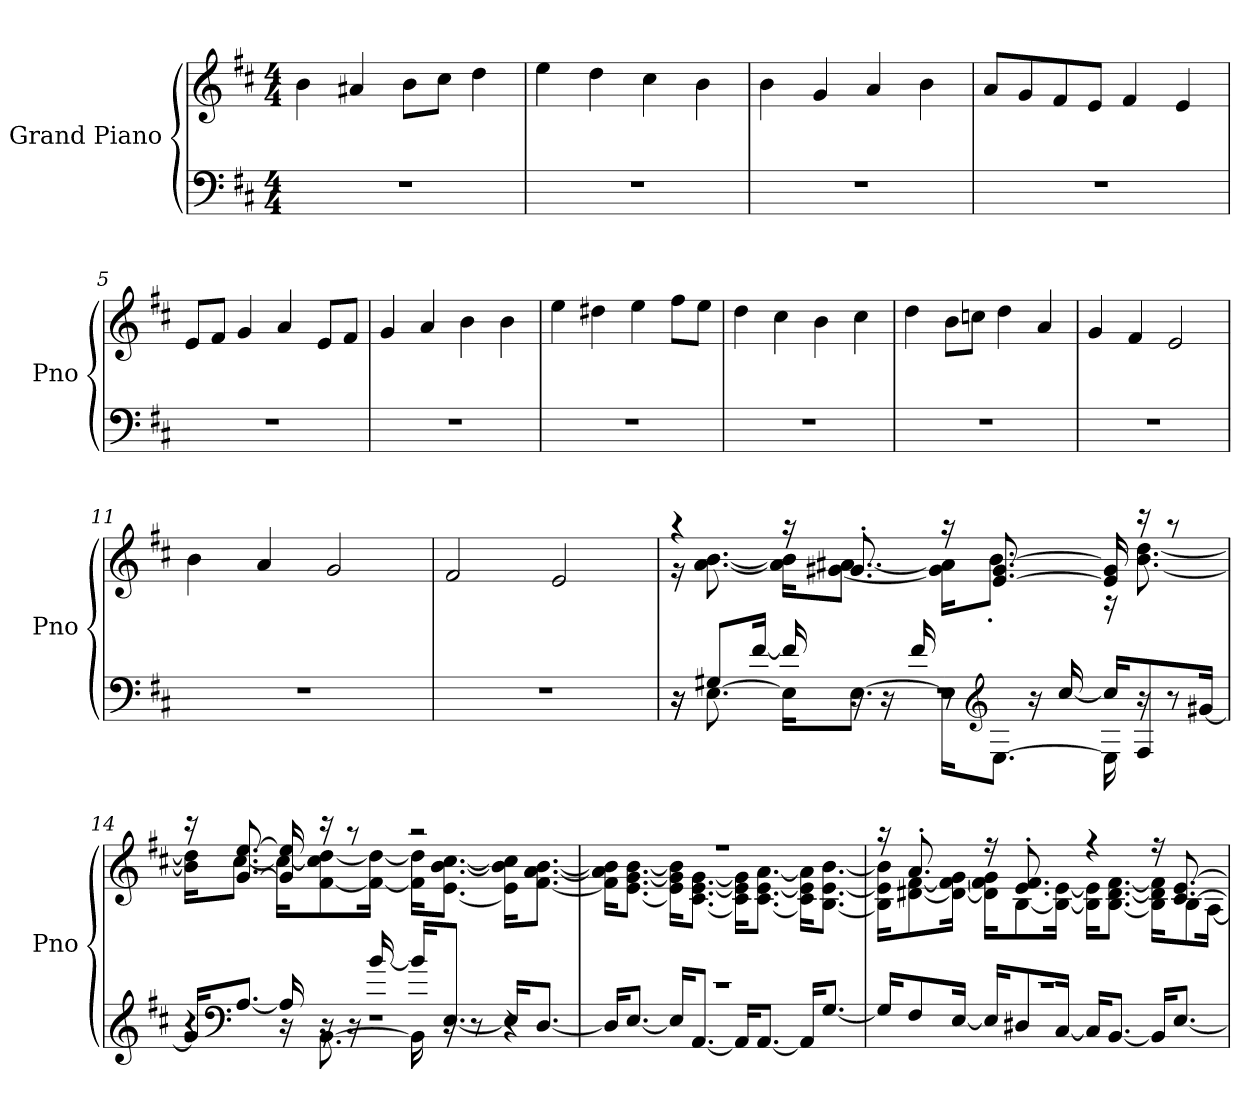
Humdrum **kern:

**kern	**kern
*part1	*part1
*staff2	*staff1
*I"Grand Piano	*
*I'Pno	*
*clefF4	*clefG2
*k[f#c#]	*k[f#c#]
*M4/4	*M4/4
*MM120	*MM120
=1	=1
1r	4b\
.	4a#X/
.	8b\L
.	8cc#\J
.	4dd\
=2	=2
1r	4ee\
.	4dd\
.	4cc#\
.	4b\
=3	=3
1r	4b\
.	4g/
.	4a/
.	4b\
=4	=4
1r	8a/L
.	8g/
.	8f#/
.	8e/J
.	4f#/
.	4e/
=5	=5
1r	8e/L
.	8f#/J
.	4g/
.	4a/
.	8e/L
.	8f#/J
=6	=6
1r	4g/
.	4a/
.	4b\
.	4b\
=7	=7
1r	4ee\
.	4dd#X\
.	4ee\
.	8ff#\L
.	8ee\J
=8	=8
1r	4dd\
.	4cc#\
.	4b\
.	4cc#\
!!LO:LB:g=z
=9	=9
1r	4dd\
.	8b\L
.	8ccn\J
.	4dd\
.	4a/
=10	=10
1r	4g/
.	4f#/
.	2e/
=11	=11
1r	4b\
.	4a/
.	2g/
=12	=12
1r	2f#/
.	2e/
=13	=13
*^	*^
*	*^	*	*
1r	16r	16r	4r	16r
.	8G#X'/L	[8.E\	.	[8.a\ [8.b\
.	[16f#/Jk	.	.	.
.	16f#/]	16E\KL]	16r	16a\] 16b\]KL
.	16r	[8.E\J	8.g'/	[8.g#X\ [8.a#X\J
.	16r	.	.	.
.	16f#/	.	.	.
.	8r	16E\KL]	16r	16g#\] 16a#\]KL
*clefG2	*	*	*	*
.	.	[8.E\J	[8.e/ [8.g#/	8.b'\J
.	16r	.	.	.
.	[16cc#/	.	.	.
.	16cc#/KL]	16E\]	16e/] 16g#/]	16r
.	8F#/	16r	16r	[8.b\ [8.dd\
.	.	8r	8r	.
.	[16g#X/Jk	.	.	.
!!LO:LB:g=z	!!
=14	=14	=14	=14	=14
1r	16g#/KL]	4r	16r	16b\] 16dd\]KL
*clefF4	*	*	*	*
.	[8.A/J	.	[8.g/ [8.ee/	[8.cc#\J
.	16A/]	16r	16g/] 16ee/]	16cc#\KL_
.	16r	[8.BB\	16r	[8f#\ 8cc#\] [8dd\
.	16r	.	8r	.
.	[16b/	.	.	16f#\_ 16dd\_Jk
.	16b/KL]	16BB\]	2r	16f#\] 16dd\]KL
.	[8.E/J	16r	.	[8.e\ [8.b\ [8.cc#\J
.	.	8r	.	.
.	16E/KL]	4r	.	16e\] 16b\] 16cc#\]KL
.	[8.D/J	.	.	[8.f#\ [8.a\ [8.b\J
*	*v	*v	*	*
=15	=15	=15	=15
1r	16D/KL]	1r	16f#\] 16a\] 16b\]KL
.	[8.E/J	.	[8.e\ [8.g\ [8.b\J
.	16E/KL]	.	16e\] 16g\] 16b\]KL
.	[8.AA/J	.	[8.c#\ [8.e\ [8.g\J
.	16AA/KL]	.	16c#\] 16e\] 16g\]KL
.	[8.AA/J	.	[8.c#\ [8.e\ [8.a\J
.	16AA/KL]	.	16c#\] 16e\] 16a\]KL
.	[8.G/J	.	[8.B\ [8.e\ [8.b\J
!!LO:LB:g=z	!!
=16	=16	=16	=16
1r	16G/KL]	16r	16B\] 16e\] 16b\]KL
.	8F#/	8.a'/	[8d#X\ [8f#\
.	[16E/Jk	.	16d#\_ 16f#\_ [16g\Jk
.	16E/KL]	16r	16d#\] 16f#\] 16g\]KL
.	8D#X/	8.e/' 8.f#/'	[8B\
.	[16C#/Jk	.	16B\_ [16e\Jk
.	16C#/KL]	4r	16B\] 16e\]KL
.	[8.BB/J	.	[8.B\ [8.d#\ [8.f#\J
.	16BB/KL]	16r	16B\] 16d#\] 16f#\]KL
.	[8.E/J	[8.c#/ [8.e/	8B\
.	.	.	[16A\Jk
*v	*v	*	*
*	*v	*v
=	=
*-	*-
